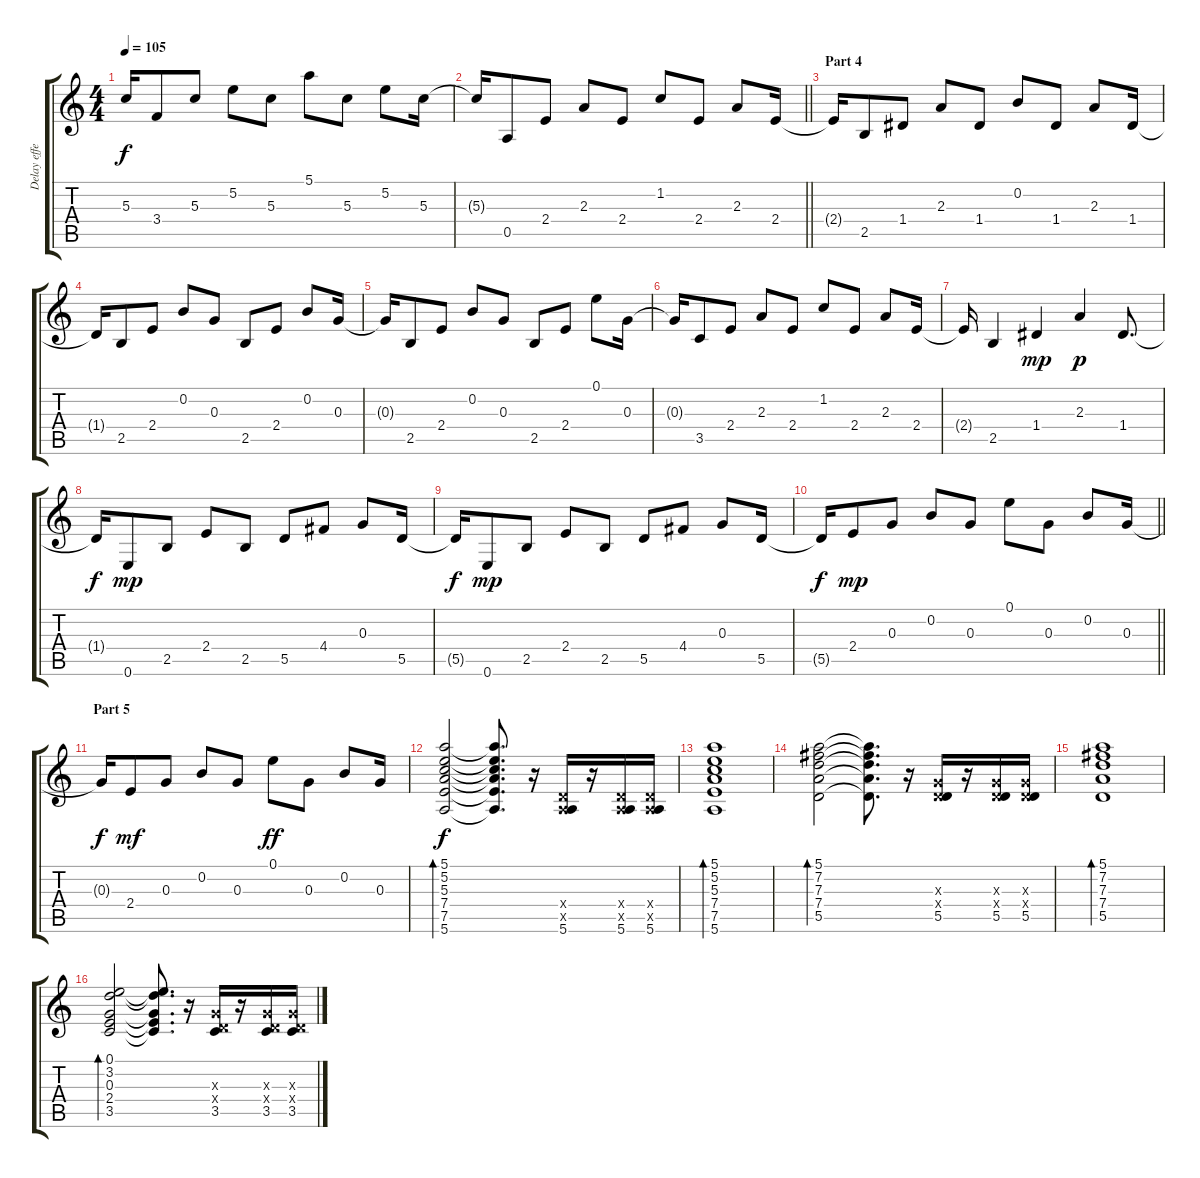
\track ("Delay effect" "Delay effe") {instrument electricguitarclean}
\staff {score tabs}
\tuning (E4 B3 G3 D3 A2 E2) {hide}
\ts (4 4)
\tempo 105
\clef g2
\ks c
5.3{t}.16{dy f} 3.4.8 5.3.8 5.2.8 5.3.8 5.1.8 5.3.8 5.2.8 5.3.16 |
\barLineRight lightlight
5.3{t}.16 0.5.8 2.4.8 2.3.8 2.4.8 1.2.8 2.4.8 2.3.8 2.4.16 |
\section ("" "Part 4")
2.4{t}.16 2.5.8 1.4.8 2.3.8 1.4.8 0.2.8 1.4.8 2.3.8 1.4.16 |
1.4{t}.16 2.5.8 2.4.8 0.2.8 0.3.8 2.5.8 2.4.8 0.2.8 0.3.16 |
0.3{t}.16 2.5.8 2.4.8 0.2.8 0.3.8 2.5.8 2.4.8 0.1.8 0.3.16 |
0.3{t}.16 3.5.8 2.4.8 2.3.8 2.4.8 1.2.8 2.4.8 2.3.8 2.4.16 |
2.4{t}.16 2.5.4 1.4.4{dy mp} 2.3.4{dy p} 1.4.8{d} |
1.4{t}.16{dy f} 0.6.8{dy mp} 2.5.8 2.4.8 2.5.8 5.5.8 4.4.8 0.3.8 5.5.16 |
5.5{t}.16{dy f} 0.6.8{dy mp} 2.5.8 2.4.8 2.5.8 5.5.8 4.4.8 0.3.8 5.5.16 |
\barLineRight lightlight
5.5{t}.16{dy f} 2.4.8{dy mp} 0.3.8 0.2.8 0.3.8 0.1.8 0.3.8 0.2.8 0.3.16 |
\section ("" "Part 5")
0.3{t}.16{dy f} 2.4.8{dy mf} 0.3.8 0.2.8 0.3.8 0.1.8{dy ff} 0.3.8 0.2.8 0.3.16 |
(5.1 5.2 5.3 7.4 7.5 5.6).2{bd 120 dy f} (5.1{t} 5.2{t} 5.3{t} 7.4{t} 7.5{t} 5.6{t}).8{d} r.16 (0.4{x} 0.5{x} 5.6).16 r.16 (0.4{x} 0.5{x} 5.6).16 (0.4{x} 0.5{x} 5.6).16 |
(5.1 5.2 5.3 7.4 7.5 5.6).1{bd 120} |
(5.1 7.2 7.3 7.4 5.5).2{bd 120} (5.1{t} 7.2{t} 7.3{t} 7.4{t} 5.5{t}).8{d} r.16 (0.3{x} 0.4{x} 5.5).16 r.16 (0.3{x} 0.4{x} 5.5).16 (0.3{x} 0.4{x} 5.5).16 |
(5.1 7.2 7.3 7.4 5.5).1{bd 120} |
(0.1 3.2 0.3 2.4 3.5).2{bd 120} (0.1{t} 3.2{t} 0.3{t} 2.4{t} 3.5{t}).8{d} r.16 (0.3{x} 0.4{x} 3.5).16 r.16 (0.3{x} 0.4{x} 3.5).16 (0.3{x} 0.4{x} 3.5).16
